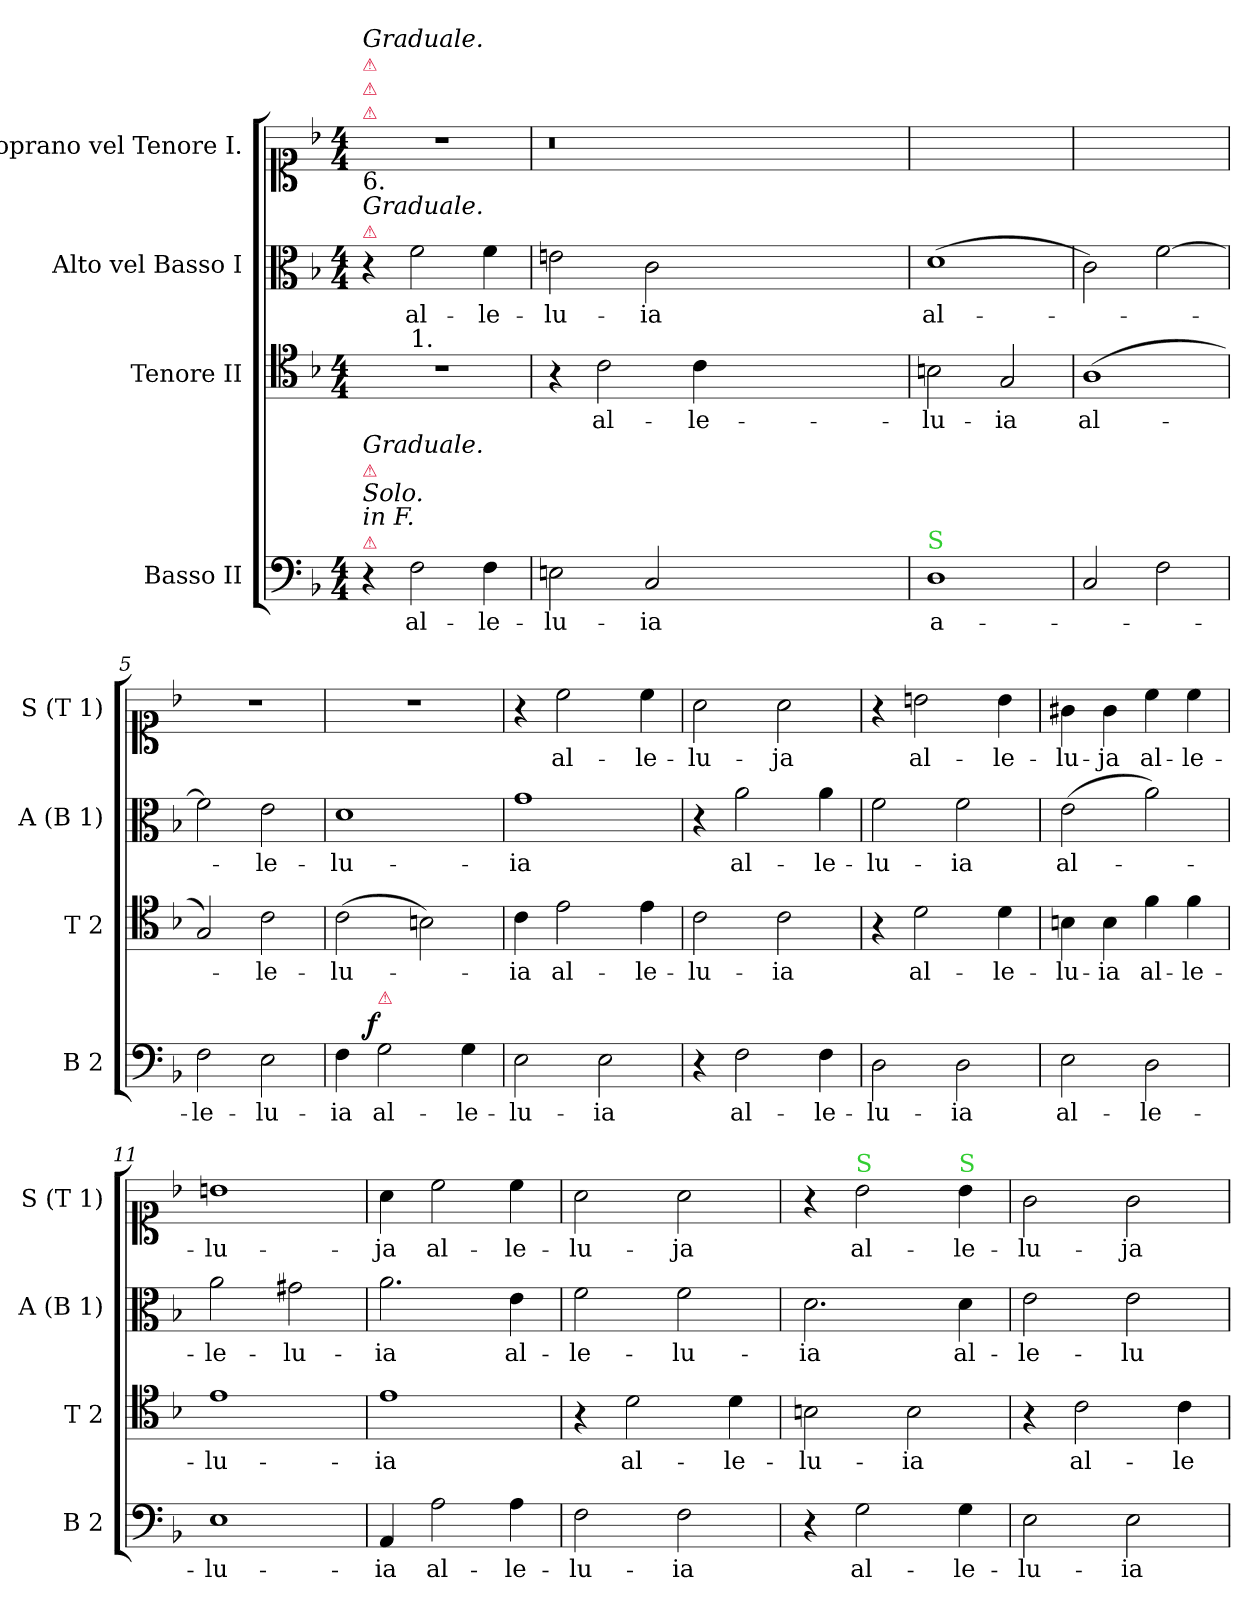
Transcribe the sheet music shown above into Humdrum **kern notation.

**kern	**text	**dynam	**kern	**text	**kern	**text	**kern	**text
*part4	*part4	*part4	*part3	*part3	*part2	*part2	*part1	*part1
*staff4	*staff4	*staff4	*staff3	*staff3	*staff2	*staff2	*staff1	*staff1
*I"Basso II	*	*	*I"Tenore II	*	*I"Alto vel Basso I	*	*I"Soprano vel Tenore I.	*
*I'B 2	*	*	*I'T 2	*	*I'A (B 1)	*	*I'S (T 1)	*
*clefF4	*	*	*clefC4	*	*clefC3	*	*clefC1	*
*k[b-]	*	*	*k[b-]	*	*k[b-]	*	*k[b-]	*
*M4/4	*	*	*M4/4	*	*M4/4	*	*M4/4	*
=1	=1	=1	=1	=1	=1	=1	=1	=1
!	!	!	!	!	!	!	!LO:TX:a:color=crimson:t=⚠	!
!	!	!	!	!	!	!	!LO:TX:a:color=crimson:t=⚠	!
!	!	!	!	!	!	!	!LO:TX:b:t=6.	!
!	!	!	!	!	!	!	!LO:TX:a:color=crimson:t=⚠	!
!	!	!	!	!	!	!	!LO:TX:a:i:t=Graduale.	!
!	!	!	!	!	!LO:TX:a:color=crimson:t=⚠	!	!	!
!	!	!	!	!	!LO:TX:a:i:t=Graduale.	!	!	!
!	!	!	!LO:TX:a:color=crimson:t=⚠	!	!	!	!	!
!	!	!	!LO:TX:a:i:t=Graduale.	!	!	!	!	!
!LO:TX:a:color=crimson:t=⚠	!	!	!	!	!	!	!	!
!LO:TX:a:i:t=in F.	!	!	!	!	!	!	!	!
!LO:TX:a:i:t=Solo.	!	!	!	!	!	!	!	!
!LO:TX:a:color=crimson:t=⚠	!	!	!	!	!	!	!	!
!LO:TX:a:i:t=Graduale.	!	!	!	!	!	!	!	!
*	*	*	*^	*	*	*	*	*
4r	.	.	1r	4ryy	.	4r	.	1r	.
!	!	!	!	!LO:TX:a:t=1.	!	!	!	!	!
2F\	al-	.	.	2.ryy	.	2f\	al-	.	.
4F\	-le-	.	.	.	.	4f\	-le-	.	.
*	*	*	*v	*v	*	*	*	*	*
=2	=2	=2	=2	=2	=2	=2	=2	=2
2En\	-lu-	.	4r	.	2en\	-lu-	0.r	.
.	.	.	2c\	al-	.	.	.	.
2C/	-ia	.	.	.	2c\	-ia	.	.
.	.	.	4c\	-le-	.	.	.	.
0ryy	.	.	0ryy	.	0ryy	.	.	.
=3	=3	=3	=3	=3	=3	=3	=3	=3
!LO:TX:a:color=limegreen:t=S	!	!	!	!	!	!	!	!
1D	a-	.	2Bn\	-lu-	(>1d	al-	1ryy	.
.	.	.	2G/	-ia	.	.	.	.
=4	=4	=4	=4	=4	=4	=4	=4	=4
2C/	.	.	(>1A	al-	2c\)	.	1ryy	.
2F\	.	.	.	.	[2f\	.	.	.
=5	=5	=5	=5	=5	=5	=5	=5	=5
2F\	le-	.	2G/)	.	2f\]	.	1r	.
2E\	-lu-	.	2c\	-le-	2e\	-le-	.	.
=6	=6	=6	=6	=6	=6	=6	=6	=6
4F\	-ia	.	(>2c\	-lu-	1d	-lu-	1r	.
!LO:TX:a:color=crimson:t=⚠	!	!	!	!	!	!	!	!
!	!	!LO:DY:b:rj	!	!	!	!	!	!
2G\	al-	f.	.	.	.	.	.	.
.	.	.	2Bn\)	.	.	.	.	.
4G\	-le-	.	.	.	.	.	.	.
=7	=7	=7	=7	=7	=7	=7	=7	=7
2E\	-lu-	.	4c\	-ia	1g	-ia	4r	.
.	.	.	2e\	al-	.	.	2cc\	al-
2E\	-ia	.	.	.	.	.	.	.
.	.	.	4e\	-le-	.	.	4cc\	-le-
=8	=8	=8	=8	=8	=8	=8	=8	=8
4r	.	.	2c\	-lu-	4r	.	2a\	-lu-
2F\	al-	.	.	.	2a\	al-	.	.
.	.	.	2c\	-ia	.	.	2a\	-ja
4F\	-le-	.	.	.	4a\	-le-	.	.
=9	=9	=9	=9	=9	=9	=9	=9	=9
2D\	-lu-	.	4r	.	2f\	-lu-	4r	.
.	.	.	2d\	al-	.	.	2bn\	al-
2D\	-ia	.	.	.	2f\	-ia	.	.
.	.	.	4d\	-le-	.	.	4b\	-le-
=10	=10	=10	=10	=10	=10	=10	=10	=10
2E\	al-	.	4Bn\	-lu-	(>2e\	al-	4g#X\	-lu-
.	.	.	4B\	-ia	.	.	4g#\	-ja
2D\	-le-	.	4f\	al-	2a\)	.	4cc\	al-
.	.	.	4f\	-le-	.	.	4cc\	-le-
=11	=11	=11	=11	=11	=11	=11	=11	=11
1E	-lu-	.	1e	-lu-	2a\	-le-	1bn	-lu-
.	.	.	.	.	2g#X\	-lu-	.	.
=12	=12	=12	=12	=12	=12	=12	=12	=12
4AA/	-ia	.	1e	-ia	2.a\	-ia	4a\	-ja
2A\	al-	.	.	.	.	.	2cc\	al-
4A\	-le-	.	.	.	4e\	al-	4cc\	-le-
=13	=13	=13	=13	=13	=13	=13	=13	=13
2F\	-lu-	.	4r	.	2f\	-le-	2a\	-lu-
.	.	.	2d\	al-	.	.	.	.
2F\	-ia	.	.	.	2f\	-lu-	2a\	-ja
.	.	.	4d\	-le-	.	.	.	.
=14	=14	=14	=14	=14	=14	=14	=14	=14
4r	.	.	2Bn\	-lu-	2.d\	-ia	4r	.
!	!	!	!	!	!	!	!LO:TX:a:color=limegreen:t=S	!
2G\	al-	.	.	.	.	.	2b-\	al-
.	.	.	2B\	-ia	.	.	.	.
!	!	!	!	!	!	!	!LO:TX:a:color=limegreen:t=S	!
4G\	-le-	.	.	.	4d\	al-	4b-\	-le-
=15	=15	=15	=15	=15	=15	=15	=15	=15
2E\	-lu-	.	4r	.	2e\	-le-	2g\	-lu-
.	.	.	2c\	al-	.	.	.	.
2E\	-ia	.	.	.	2e\	-lu-	2g\	-ja
.	.	.	4c\	-le-	.	.	.	.
=	=	=	=	=	=	=	=	=
*-	*-	*-	*-	*-	*-	*-	*-	*-
